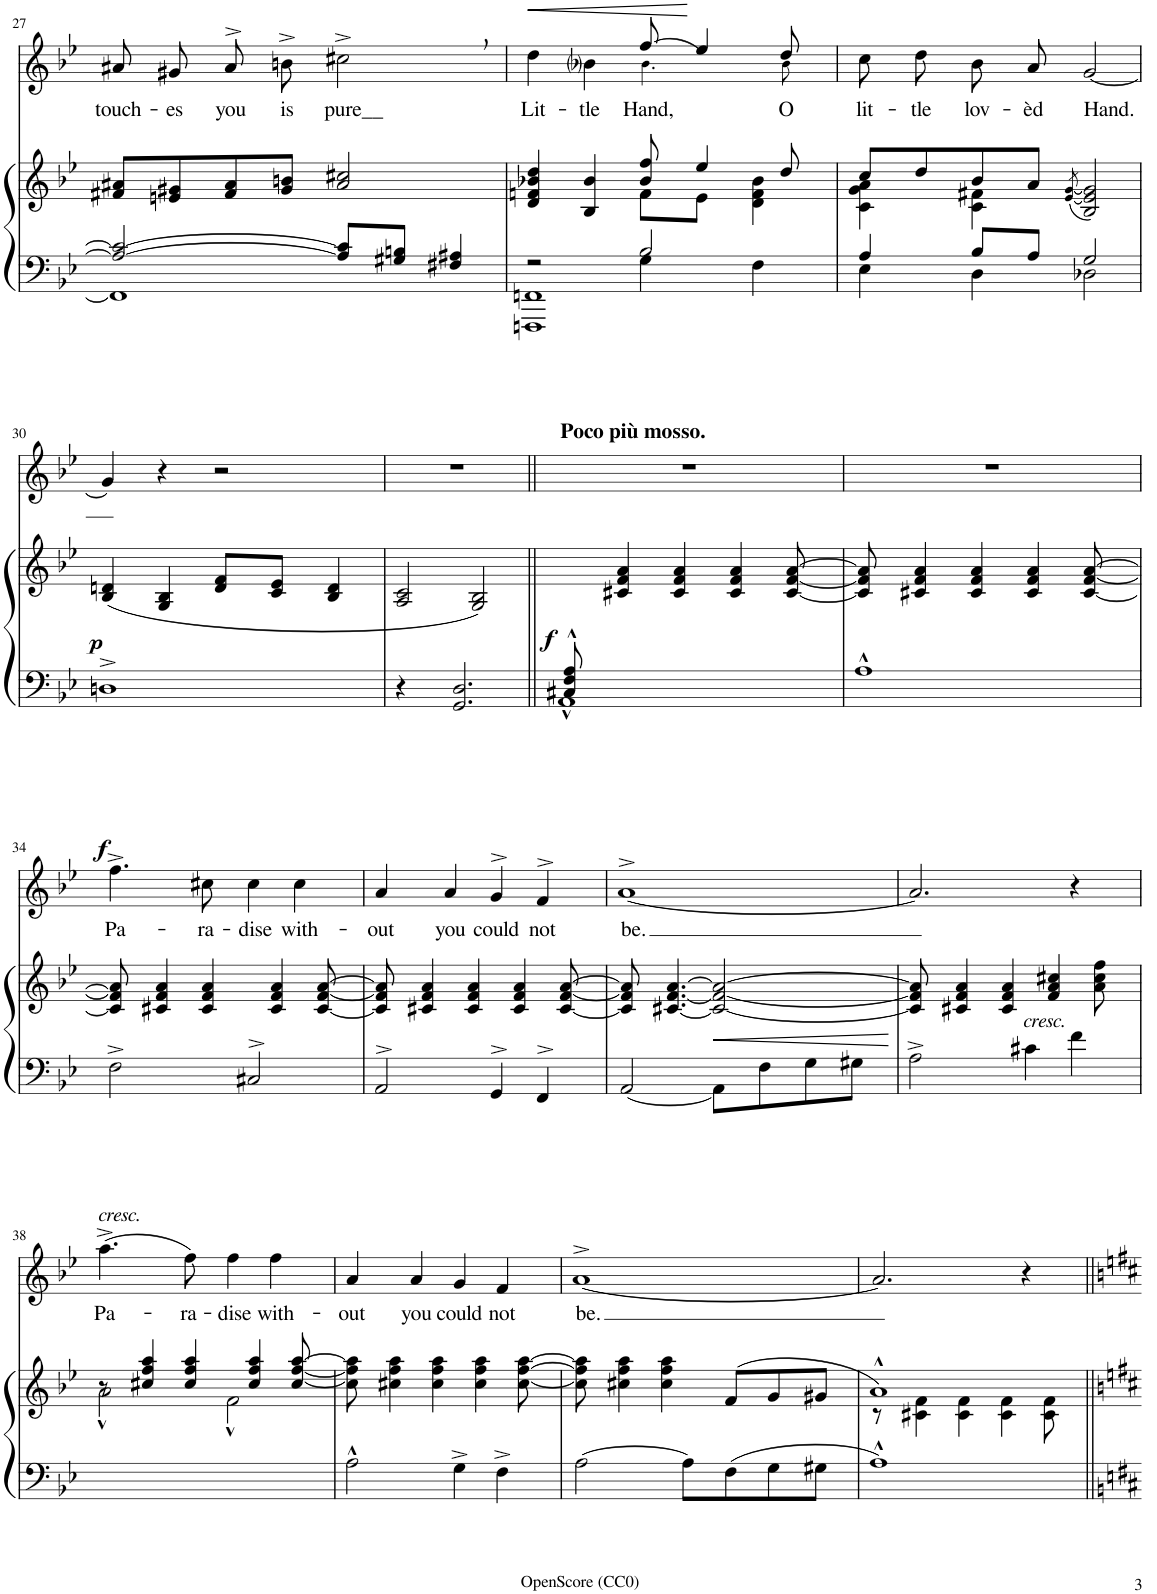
**kern	**kern	**dynam	**kern	**text	**dynam
*part2	*part2	*part2	*part1	*part1	*part1
*staff3	*staff2	*staff2/3	*staff1	*staff1	*staff1
*I"Piano	*	*	*I"Voice	*	*
*I'Pno	*	*	*	*	*
!!LO:PB:g=z
*clefF4	*clefG2	*	*clefG2	*	*
*k[b-e-]	*k[b-e-]	*	*k[b-e-]	*	*
*M4/4	*M4/4	*	*M4/4	*	*
=27	=27	=27	=27	=27	=27
*^	*	*	*	*	*
!	!	!	!	!	!LO:LY:b	!
2A#/_ 2c#/_	1FF#]	8f#X/ 8a#X/L	.	8a#X/L	touch-	.
!	!	!	!	!	!LO:LY:b	!
.	.	8en/ 8g#X/	.	8g#X/J	-es	.
!	!	!	!	!	!LO:LY:b	!
.	.	8f#/ 8a#/	.	8a#^>/L	you	.
!	!	!	!	!	!LO:LY:b	!
.	.	8g#/ 8bn/J	.	8bn^/J	is	.
!	!	!	!	!	!LO:LY:b	!
8A#/] 8c#/]L	.	2a#/ 2cc#X/	.	2cc#X^,\	pure__	.
8G#X/ 8Bn/J	.	.	.	.	.	.
4F#X/ 4A#X/	.	.	.	.	.	.
=28	=28	=28	=28	=28	=28	=28
*	*^	*^	*	*	*	*
!	!	!	!	!	!	!	!LO:LY:b	!LO:HP:b
*	*	*	*	*	*	*^	*	*
2r	1FFFn 1FFn	2ryy	4d/ 4fn/ 4b-X/ 4dd/	2ryy	.	4dd\	2ryy	Lit-	<
!	!	!	!	!	!	!	!	!LO:LY:b	!
.	.	.	4B-/ 4b-/	.	.	4b-i\	.	-tle	.
!	!	!	!	!	!	!	!	!LO:LY:b	!
2B-/	.	4G\	8b-/ 8ff/	8f\L	.	(8ff/	4.b-\	Hand,	.
.	.	.	4ee-/	8e-\J	.	4ee-/)	.	.	[
.	.	4F\	.	4d\ 4f\ 4b-\	.	.	.	.	.
!	!	!	!	!	!	!	!	!LO:LY:b	!
.	.	.	8dd/	.	.	8dd/	8b-\	O	.
*	*v	*v	*	*	*	*	*	*	*
=29	=29	=29	=29	=29	=29	=29	=29	=29
!	!	!	!	!	!	!	!LO:LY:b	!
*	*	*	*	*	*v	*v	*	*
4A/	4E-\	8cc/L	4c\ 4g\ 4a\	.	8cc\L	lit-	.
!	!	!	!	!	!	!LO:LY:b	!
.	.	8dd/	.	.	8dd\J	-tle	.
!	!	!	!	!	!	!LO:LY:b	!
8B-/L	4D\	8b-/	4c\ 4f#X\	.	8b-/L	lov-	.
!	!	!	!	!	!	!LO:LY:b	!
8A/J	.	8a/J	.	.	8a/J	-èd	.
.	.	(<[8qe-/ [<8qg/	.	.	.	.	.
!	!	!	!	!	!	!LO:LY:b	!
2G/	2D-X\	2B-/ 2e-/] 2g/])	2ryy	.	[2g/	Hand.	.
!!LO:LB:g=z
=30	=30	=30	=30	=30	=30	=30	=30
!	!	!	!	!LO:DY:b	!	!	!
*v	*v	*	*	*	*	*	*
*	*v	*v	*	*	*	*
1Dn^	(4B-/ 4dn/	p	4g/]	.	.
.	4G/ 4B-/	.	4r	.	.
.	8d/ 8f/L	.	2r	.	.
.	8c/ 8e-/J	.	.	.	.
.	4B-/ 4d/	.	.	.	.
=31	=31	=31	=31	=31	=31
4r	2A/ 2c/	.	1r	.	.
2.GG/ 2.D/	.	.	.	.	.
.	2G/ 2B-/)	.	.	.	.
=32||	=32||	=32||	=32||	=32||	=32||
*^	*	*	*	*	*
!	!	!	!	!LO:TX:a:B:t=Poco più mosso.	!	!
!	!	!	!LO:DY:b	!	!	!
8C#X/^^ 8F/^^ 8A/^^	1AA^^	8ryy	f	1r	.	.
2..ryy	.	4c#X/ 4f/ 4a/	.	.	.	.
.	.	4c#/ 4f/ 4a/	.	.	.	.
.	.	4c#/ 4f/ 4a/	.	.	.	.
.	.	[8c#/ [8f/ [8a/	.	.	.	.
*v	*v	*	*	*	*	*
=33	=33	=33	=33	=33	=33
1A^^	8c#/] 8f/] 8a/]	.	1r	.	.
.	4c#X/ 4f/ 4a/	.	.	.	.
.	4c#/ 4f/ 4a/	.	.	.	.
.	4c#/ 4f/ 4a/	.	.	.	.
.	[8c#/ [8f/ [8a/	.	.	.	.
!!LO:LB:g=z
=34	=34	=34	=34	=34	=34
!	!	!	!	!LO:LY:b	!LO:DY:a
2F^\	8c#/] 8f/] 8a/]	.	4.ff^\	Pa-	f
.	4c#X/ 4f/ 4a/	.	.	.	.
!	!	!	!	!LO:LY:b	!
.	4c#/ 4f/ 4a/	.	8cc#X\	-ra-	.
!	!	!	!	!LO:LY:b	!
2C#X^>/	.	.	4cc#\	-dise	.
.	4c#/ 4f/ 4a/	.	.	.	.
!	!	!	!	!LO:LY:b	!
.	.	.	4cc#\	with-	.
.	[8c#/ [8f/ [8a/	.	.	.	.
=35	=35	=35	=35	=35	=35
!	!	!	!	!LO:LY:b	!
2AA^>/	8c#/] 8f/] 8a/]	.	4a/	-out	.
.	4c#X/ 4f/ 4a/	.	.	.	.
!	!	!	!	!LO:LY:b	!
.	.	.	4a/	you	.
.	4c#/ 4f/ 4a/	.	.	.	.
!	!	!	!	!LO:LY:b	!
4GG^>/	.	.	4g^>/	could	.
.	4c#/ 4f/ 4a/	.	.	.	.
!	!	!	!	!LO:LY:b	!
4FF^>/	.	.	4f^>/	not	.
.	[8c#/ [8f/ [8a/	.	.	.	.
=36	=36	=36	=36	=36	=36
!	!	!	!	!LO:LY:b	!
[<2AA/	8c#/] 8f/] 8a/]	.	[1a^>	be.	.
.	[4.c#X/ [4.f/ [4.a/	.	.	.	.
8AA\L]	2c#/_ 2f/_ 2a/_	.	.	.	.
8F\	.	.	.	.	.
8G\	.	.	.	.	.
8G#X\J	.	.	.	.	.
=37	=37	=37	=37	=37	=37
2A^\	8c#/] 8f/] 8a/]	.	2.a/]	.	.
.	4c#X/ 4f/ 4a/	.	.	.	.
!	!LO:TX:b:i:t=cresc.	!	!	!	!
.	4c#/ 4f/ 4a/	.	.	.	.
4c#X\	.	.	.	.	.
.	4f/ 4a/ 4cc#X/	.	.	.	.
4f\	.	.	4r	.	.
.	8a\ 8cc#\ 8ff\	.	.	.	.
!!LO:LB:g=z
=38	=38	=38	=38	=38	=38
*	*^	*	*	*	*
!	!	!	!	!LO:TX:a:i:t=cresc.	!	!
!	!	!	!	!	!LO:LY:b	!
1ryy	8r	2a^^\	.	(4.aa^\	Pa-	.
.	4cc#X/ 4ff/ 4aa/	.	.	.	.	.
!	!	!	!	!	!LO:LY:b	!
.	4cc#/ 4ff/ 4aa/	.	.	8ff\)	-ra-	.
!	!	!	!	!	!LO:LY:b	!
.	.	2f^^\	.	4ff\	-dise	.
.	4cc#/ 4ff/ 4aa/	.	.	.	.	.
!	!	!	!	!	!LO:LY:b	!
.	.	.	.	4ff\	with-	.
.	[8cc#/ [8ff/ [8aa/	.	.	.	.	.
*	*v	*v	*	*	*	*
=39	=39	=39	=39	=39	=39
!	!	!	!	!LO:LY:b	!
2A^^\	8cc#\] 8ff\] 8aa\]	.	4a/	-out	.
.	4cc#X\ 4ff\ 4aa\	.	.	.	.
!	!	!	!	!LO:LY:b	!
.	.	.	4a/	you	.
.	4cc#\ 4ff\ 4aa\	.	.	.	.
!	!	!	!	!LO:LY:b	!
4G^\	.	.	4g/	could	.
.	4cc#\ 4ff\ 4aa\	.	.	.	.
!	!	!	!	!LO:LY:b	!
4F^\	.	.	4f/	not	.
.	[8cc#\ [8ff\ [8aa\	.	.	.	.
=40	=40	=40	=40	=40	=40
!	!	!	!	!LO:LY:b	!
[2A\	8cc#\] 8ff\] 8aa\]	.	[1a^>	be.	.
.	4cc#X\ 4ff\ 4aa\	.	.	.	.
.	4cc#\ 4ff\ 4aa\	.	.	.	.
8A\L]	.	.	.	.	.
8F\	(>8f/L	.	.	.	.
8G\	8g/	.	.	.	.
8G#X\J	8g#X/J	.	.	.	.
=41	=41	=41	=41	=41	=41
*	*^	*	*	*	*
1A^^	1a^^)	8r	.	2.a/]	.	.
.	.	4c#X\ 4f\	.	.	.	.
.	.	4c#\ 4f\	.	.	.	.
.	.	4c#\ 4f\	.	.	.	.
.	.	.	.	4r	.	.
.	.	8c#\ 8f\	.	.	.	.
*	*v	*v	*	*	*	*
=||	=||	=||	=||	=||	=||
*-	*-	*-	*-	*-	*-
